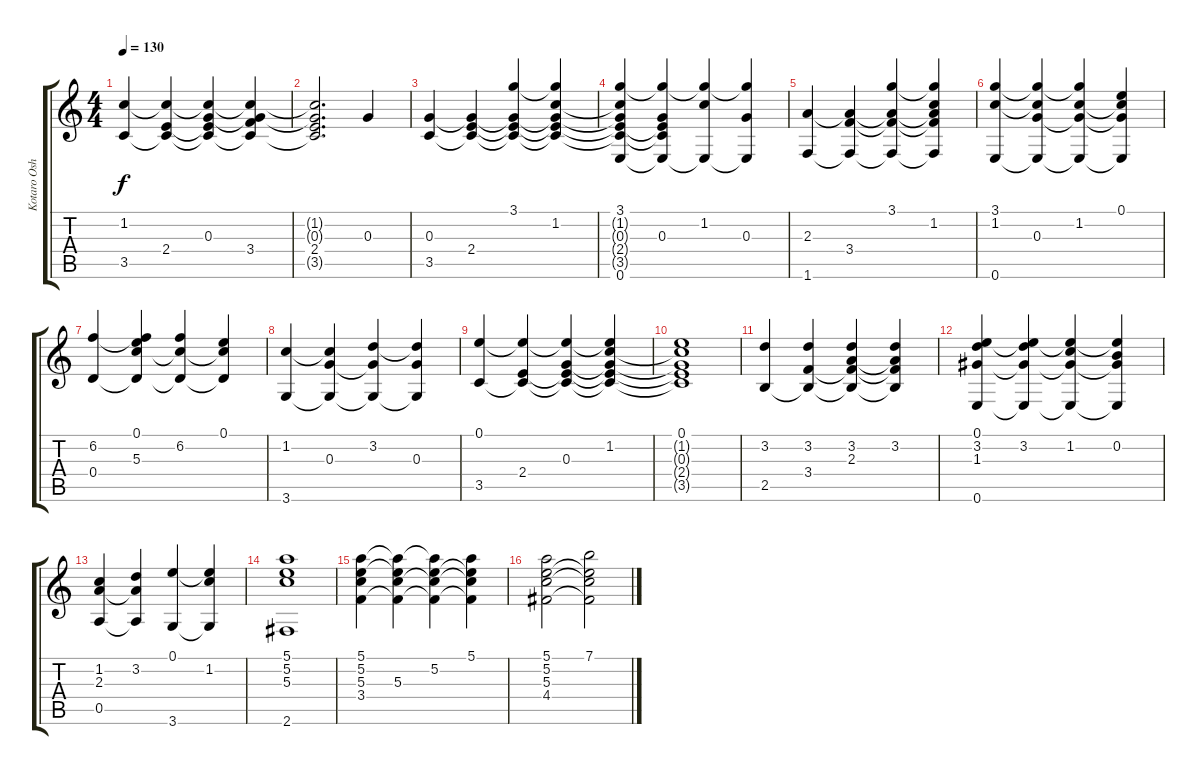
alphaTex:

\track ("Kotaro Oshio" "Kotaro Osh") {instrument acousticguitarnylon}
\staff {score tabs}
\tuning (E4 B3 G3 D3 A2 E2) {hide}
\ts (4 4)
\tempo 130
\clef g2
\ks c
(1.2 3.5).4{dy f} (1.2{t} 2.4 3.5{t}).4 (1.2{t} 0.3 2.4{t} 3.5{t}).4 (1.2{t} 0.3{t} 3.4 3.5{t}).4 |
(1.2{t} 0.3{t} 2.4 3.5{t}).2{d} 0.3.4 |
(0.3 3.5).4 (0.3{t} 2.4 3.5{t}).4 (3.1 0.3{t} 2.4{t} 3.5{t}).4 (3.1{t} 1.2 0.3{t} 2.4{t} 3.5{t}).4 |
(3.1 1.2{t} 0.3{t} 2.4{t} 3.5{t} 0.6).4 (3.1{t} 0.3 2.4{t} 3.5{t} 0.6{t}).4 (3.1{t} 1.2 0.6{t}).4 (3.1{t} 0.3 0.6{t}).4 |
(2.3 1.6).4 (2.3{t} 3.4 1.6{t}).4 (3.1 2.3{t} 3.4{t} 1.6{t}).4 (3.1{t} 1.2 2.3{t} 3.4{t} 1.6{t}).4 |
(3.1 1.2 0.6).4 (3.1{t} 1.2{t} 0.3 0.6{t}).4 (3.1{t} 1.2 0.3{t} 0.6{t}).4 (0.1 1.2{t} 0.3{t} 0.6{t}).4 |
(6.2 0.4).4 (0.1 6.2{t} 5.3 0.4{t}).4 (6.2 5.3{t} 0.4{t}).4 (0.1 5.3{t} 0.4{t}).4 |
(1.2 3.6).4 (1.2{t} 0.3 3.6{t}).4 (3.2 0.3{t} 3.6{t}).4 (3.2{t} 0.3 3.6{t}).4 |
(0.1 3.5).4 (0.1{t} 2.4 3.5{t}).4 (0.1{t} 0.3 2.4{t} 3.5{t}).4 (0.1{t} 1.2 0.3{t} 2.4{t} 3.5{t}).4 |
(0.1 1.2{t} 0.3{t} 2.4{t} 3.5{t}).1 |
(3.2 2.5).4 (3.2 3.4 2.5{t}).4 (3.2 2.3 3.4{t} 2.5{t}).4 (3.2 2.3{t} 3.4{t} 2.5{t}).4 |
(0.1 3.2 1.3 0.6).4 (0.1{t} 3.2 1.3{t} 0.6{t}).4 (0.1{t} 1.2 1.3{t} 0.6{t}).4 (0.1{t} 0.2 1.3{t} 0.6{t}).4 |
(1.2 2.3 0.5).4 (3.2 2.3{t} 0.5{t}).4 (0.1 3.6).4 (0.1{t} 1.2 3.6{t}).4 |
(5.1 5.2 5.3 2.6).1 |
(5.1 5.2 5.3 3.4).4 (5.1{t} 5.2{t} 5.3 3.4{t}).4 (5.1{t} 5.2 5.3{t} 3.4{t}).4 (5.1 5.2{t} 5.3{t} 3.4{t}).4 |
(5.1 5.2 5.3 4.4).2 (7.1 5.2{t} 5.3{t} 4.4{t}).2
